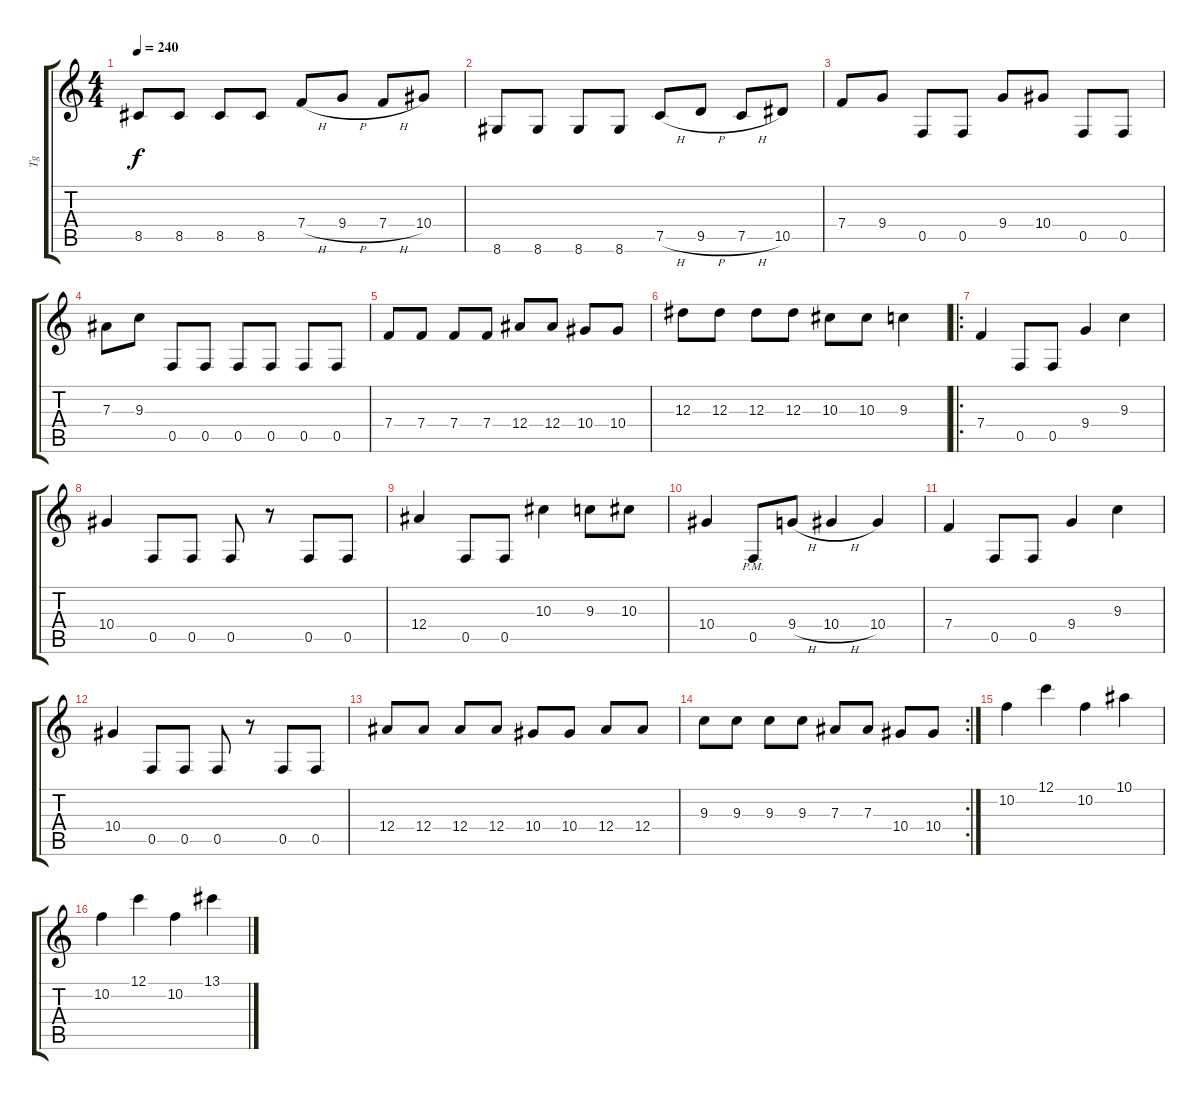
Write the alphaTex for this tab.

\track ("Tg" "Tg") {instrument distortionguitar}
\staff {score tabs}
\tuning (C4 G3 Eb3 Bb2 F2 C2) {hide}
\ts (4 4)
\tempo 240
\clef g2
\ks c
8.5.8{dy f} 8.5.8 8.5.8 8.5.8 7.4{h}.8 9.4{h}.8 7.4{h}.8 10.4.8 |
8.6.8 8.6.8 8.6.8 8.6.8 7.5{h}.8 9.5{h}.8 7.5{h}.8 10.5.8 |
7.4.8 9.4.8 0.5.8 0.5.8 9.4.8 10.4.8 0.5.8 0.5.8 |
7.3.8 9.3.8 0.5.8 0.5.8 0.5.8 0.5.8 0.5.8 0.5.8 |
7.4.8 7.4.8 7.4.8 7.4.8 12.4.8 12.4.8 10.4.8 10.4.8 |
12.3.8 12.3.8 12.3.8 12.3.8 10.3.8 10.3.8 9.3.4 |
\ro
7.4.4 0.5.8 0.5.8 9.4.4 9.3.4 |
10.4.4 0.5.8 0.5.8 0.5.8 r.8 0.5.8 0.5.8 |
12.4.4 0.5.8 0.5.8 10.3.4 9.3.8 10.3.8 |
10.4.4 0.5{pm}.8 9.4{h}.8 10.4{h}.4 10.4.4 |
7.4.4 0.5.8 0.5.8 9.4.4 9.3.4 |
10.4.4 0.5.8 0.5.8 0.5.8 r.8 0.5.8 0.5.8 |
12.4.8 12.4.8 12.4.8 12.4.8 10.4.8 10.4.8 12.4.8 12.4.8 |
\rc 2
9.3.8 9.3.8 9.3.8 9.3.8 7.3.8 7.3.8 10.4.8 10.4.8 |
10.2.4 12.1.4 10.2.4 10.1.4 |
10.2.4 12.1.4 10.2.4 13.1.4
